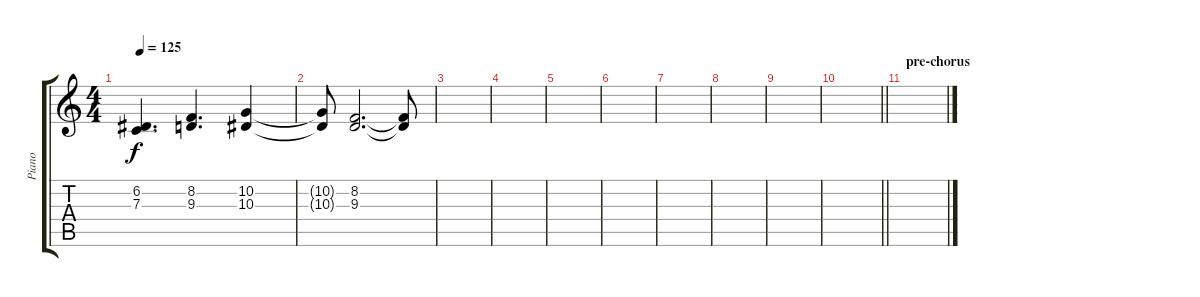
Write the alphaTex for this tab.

\track ("Piano" "Piano") {instrument acousticgrandpiano}
\staff {score tabs}
\tuning (D4 A3 F3 C3 G2 C2) {hide}
\ts (4 4)
\tempo 125
\clef g2
\ks c
(6.2 7.3).4{d dy f} (8.2 9.3).4{d} (10.2 10.3).4 |
(10.2{t} 10.3{t}).8 (8.2 9.3).2{d} (8.2{t} 9.3{t}).8 |
|
|
|
|
|
|
|
\barLineRight lightlight
|
\section ("" "pre-chorus")
